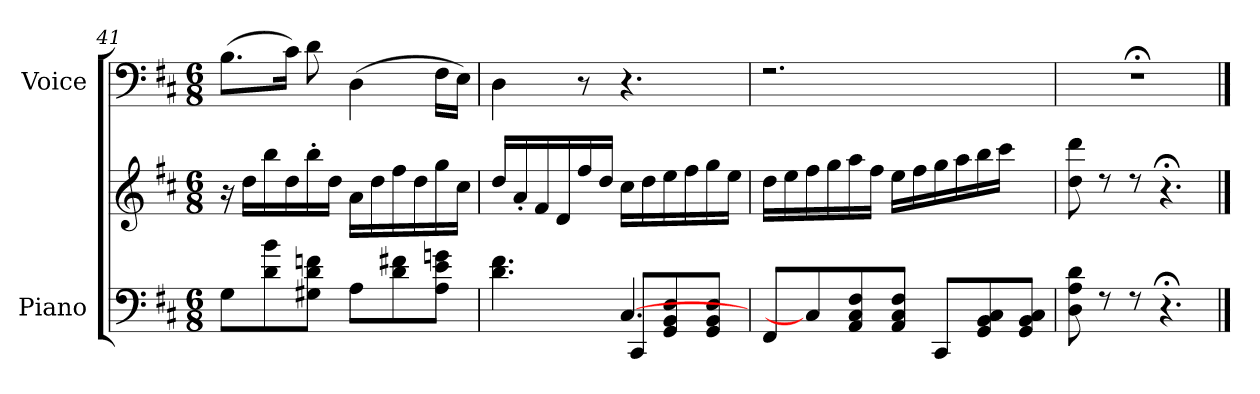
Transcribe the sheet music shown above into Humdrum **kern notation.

**kern	**kern	**kern
*part2	*part2	*part1
*staff3	*staff2	*staff1
*I"Piano	*	*I"Voice
*I'Piano	*	*I'Voice
!!LO:LB:g=z
*clefF4	*clefG2	*clefF4
*k[f#c#]	*k[f#c#]	*k[f#c#]
*M6/8	*M6/8	*M6/8
=41	=41	=41
8G\L	16r	(>8.B\L
.	16dd\LL	.
8d\ 8b\	16bb\	.
.	16dd\	16c#\Jk)
8G#X\ 8d\ 8fn\J	16bb'>\	8d\
.	16dd\JJ	.
8A\L	16a\LL	(>4D\
.	16dd\	.
8d\ 8f#X\	16ff#\	.
.	16dd\	.
8A\ 8e\ 8gn\J	16gg\	16F#\LL
.	16cc#\JJ	16E\JJ)
=42	=42	=42
*^	*	*
4.d\ 4.f#\	4.ryy	16dd/LL	4D\
.	.	16a'>'>/	.
.	.	16f#/	.
.	.	16d/	.
.	.	16ff#/	8r
.	.	16dd/JJ	.
[4.C#/	8CC#/L	16cc#\LL	4.r
.	.	16dd\	.
.	8GG/ 8BB/ 8E/	16ee\	.
.	.	16ff#\	.
.	8GG/ 8BB/ 8E/J	16gg\	.
.	.	16ee\JJ	.
*v	*v	*	*
=43	=43	=43
8FF#/L	16dd\LL	2.rF
.	16ee\	.
8C#/]	16ff#\	.
.	16gg\	.
8AA/ 8C#/ 8F#/	16aa\	.
.	16ff#\JJ	.
8AA/ 8C#/ 8F#/J	16ee\LL	.
.	16ff#\	.
8CC#/L	16gg\	.
.	16aa\	.
8GG/ 8BB/ 8C#/	16bb\	.
.	16ccc#\JJ	.
8GG/ 8BB/ 8C#/J	8ryy	8ryy
=44	=44	=44
8D\ 8A\ 8d\	8dd\ 8ddd\	2.r;<F
8rE	8rcc	.
8rE	8rcc	.
4.r;<	4.r;<	.
==	==	==
*-	*-	*-
